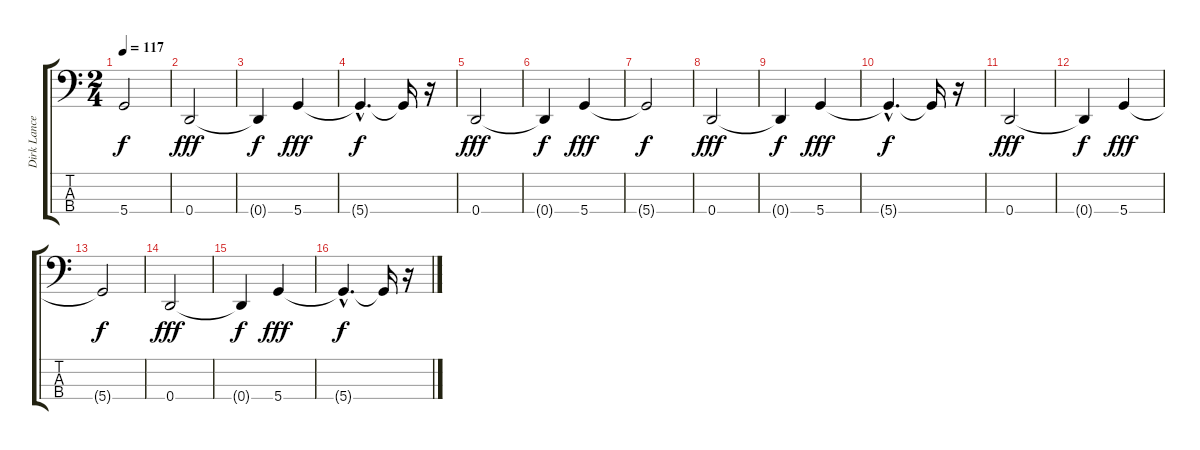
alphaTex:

\track ("Dirk Lance-bass" "Dirk Lance") {instrument electricbassfinger}
\staff {score tabs}
\tuning (G2 D2 A1 D1) {hide}
\ts (2 4)
\tempo 117
\clef f4
\ks c
5.4{t}.2{dy f} |
0.4.2{dy fff} |
0.4{t}.4{dy f} 5.4.4{dy fff} |
5.4{hac t}.4{d dy f} 5.4{t}.16 r.16 |
0.4.2{dy fff} |
0.4{t}.4{dy f} 5.4.4{dy fff} |
5.4{t}.2{dy f} |
0.4.2{dy fff} |
0.4{t}.4{dy f} 5.4.4{dy fff} |
5.4{hac t}.4{d dy f} 5.4{t}.16 r.16 |
0.4.2{dy fff} |
0.4{t}.4{dy f} 5.4.4{dy fff} |
5.4{t}.2{dy f} |
0.4.2{dy fff} |
0.4{t}.4{dy f} 5.4.4{dy fff} |
5.4{hac t}.4{d dy f} 5.4{t}.16 r.16
